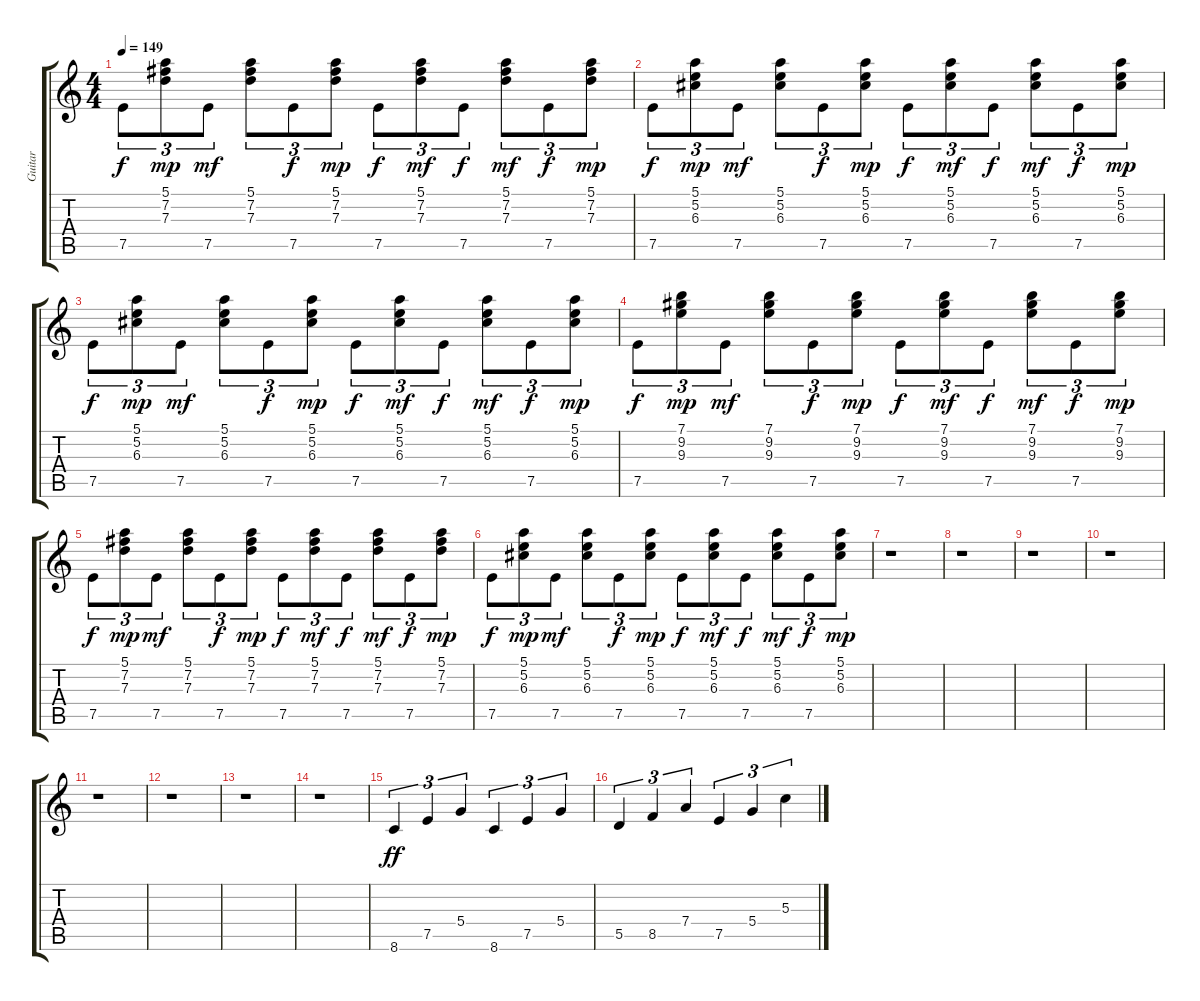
\track ("Guitar" "Guitar") {instrument electricguitarclean}
\staff {score tabs}
\tuning (E4 B3 G3 D3 A2 E2) {hide}
\ts (4 4)
\tempo 149
\clef g2
\ks c
7.5.8{tu (3 2) dy f} (5.1 7.2 7.3).8{tu (3 2) dy mp} 7.5.8{tu (3 2) dy mf} (5.1 7.2 7.3).8{tu (3 2)} 7.5.8{tu (3 2) dy f} (5.1 7.2 7.3).8{tu (3 2) dy mp} 7.5.8{tu (3 2) dy f} (5.1 7.2 7.3).8{tu (3 2) dy mf} 7.5.8{tu (3 2) dy f} (5.1 7.2 7.3).8{tu (3 2) dy mf} 7.5.8{tu (3 2) dy f} (5.1 7.2 7.3).8{tu (3 2) dy mp} |
7.5.8{tu (3 2) dy f} (5.1 5.2 6.3).8{tu (3 2) dy mp} 7.5.8{tu (3 2) dy mf} (5.1 5.2 6.3).8{tu (3 2)} 7.5.8{tu (3 2) dy f} (5.1 5.2 6.3).8{tu (3 2) dy mp} 7.5.8{tu (3 2) dy f} (5.1 5.2 6.3).8{tu (3 2) dy mf} 7.5.8{tu (3 2) dy f} (5.1 5.2 6.3).8{tu (3 2) dy mf} 7.5.8{tu (3 2) dy f} (5.1 5.2 6.3).8{tu (3 2) dy mp} |
7.5.8{tu (3 2) dy f} (5.1 5.2 6.3).8{tu (3 2) dy mp} 7.5.8{tu (3 2) dy mf} (5.1 5.2 6.3).8{tu (3 2)} 7.5.8{tu (3 2) dy f} (5.1 5.2 6.3).8{tu (3 2) dy mp} 7.5.8{tu (3 2) dy f} (5.1 5.2 6.3).8{tu (3 2) dy mf} 7.5.8{tu (3 2) dy f} (5.1 5.2 6.3).8{tu (3 2) dy mf} 7.5.8{tu (3 2) dy f} (5.1 5.2 6.3).8{tu (3 2) dy mp} |
7.5.8{tu (3 2) dy f} (7.1 9.2 9.3).8{tu (3 2) dy mp} 7.5.8{tu (3 2) dy mf} (7.1 9.2 9.3).8{tu (3 2)} 7.5.8{tu (3 2) dy f} (7.1 9.2 9.3).8{tu (3 2) dy mp} 7.5.8{tu (3 2) dy f} (7.1 9.2 9.3).8{tu (3 2) dy mf} 7.5.8{tu (3 2) dy f} (7.1 9.2 9.3).8{tu (3 2) dy mf} 7.5.8{tu (3 2) dy f} (7.1 9.2 9.3).8{tu (3 2) dy mp} |
7.5.8{tu (3 2) dy f} (5.1 7.2 7.3).8{tu (3 2) dy mp} 7.5.8{tu (3 2) dy mf} (5.1 7.2 7.3).8{tu (3 2)} 7.5.8{tu (3 2) dy f} (5.1 7.2 7.3).8{tu (3 2) dy mp} 7.5.8{tu (3 2) dy f} (5.1 7.2 7.3).8{tu (3 2) dy mf} 7.5.8{tu (3 2) dy f} (5.1 7.2 7.3).8{tu (3 2) dy mf} 7.5.8{tu (3 2) dy f} (5.1 7.2 7.3).8{tu (3 2) dy mp} |
7.5.8{tu (3 2) dy f} (5.1 5.2 6.3).8{tu (3 2) dy mp} 7.5.8{tu (3 2) dy mf} (5.1 5.2 6.3).8{tu (3 2)} 7.5.8{tu (3 2) dy f} (5.1 5.2 6.3).8{tu (3 2) dy mp} 7.5.8{tu (3 2) dy f} (5.1 5.2 6.3).8{tu (3 2) dy mf} 7.5.8{tu (3 2) dy f} (5.1 5.2 6.3).8{tu (3 2) dy mf} 7.5.8{tu (3 2) dy f} (5.1 5.2 6.3).8{tu (3 2) dy mp} |
r.1 |
r.1 |
r.1 |
r.1 |
r.1 |
r.1 |
r.1 |
r.1 |
8.6.4{tu (3 2) dy ff} 7.5.4{tu (3 2)} 5.4.4{tu (3 2)} 8.6.4{tu (3 2)} 7.5.4{tu (3 2)} 5.4.4{tu (3 2) volume 11} |
5.5.4{tu (3 2)} 8.5.4{tu (3 2)} 7.4.4{tu (3 2)} 7.5.4{tu (3 2)} 5.4.4{tu (3 2)} 5.3.4{tu (3 2)}
